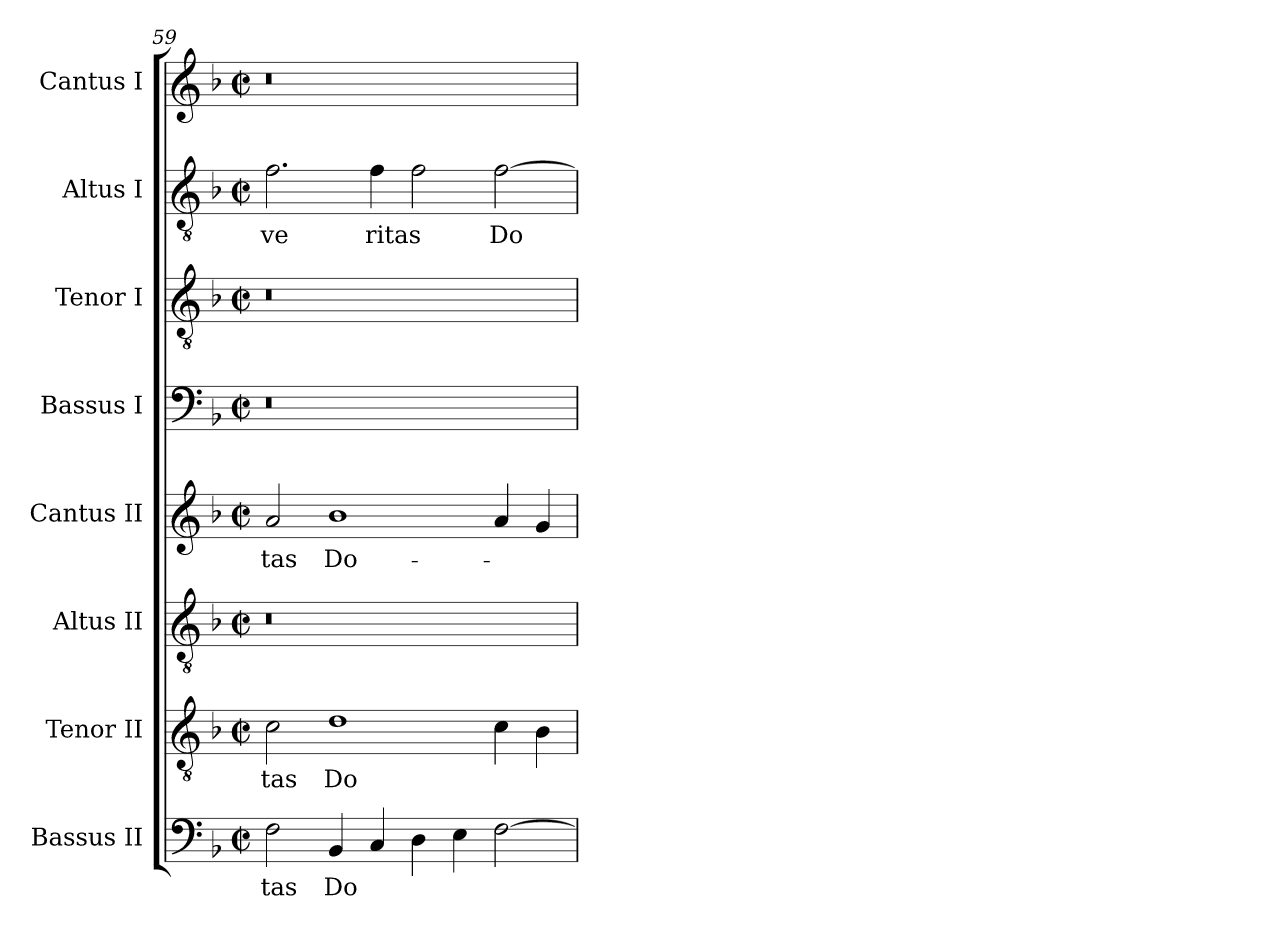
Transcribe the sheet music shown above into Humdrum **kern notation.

**kern	**text	**kern	**text	**kern	**kern	**text	**kern	**kern	**kern	**text	**kern
*part8	*part8	*part7	*part7	*part6	*part5	*part5	*part4	*part3	*part2	*part2	*part1
*staff8	*staff8	*staff7	*staff7	*staff6	*staff5	*staff5	*staff4	*staff3	*staff2	*staff2	*staff1
*I"Bassus II	*	*I"Tenor II	*	*I"Altus II	*I"Cantus II	*	*I"Bassus I	*I"Tenor I	*I"Altus I	*	*I"Cantus I
*clefF4	*	*clefGv2	*	*clefGv2	*clefG2	*	*clefF4	*clefGv2	*clefGv2	*	*clefG2
*k[b-]	*	*k[b-]	*	*k[b-]	*k[b-]	*	*k[b-]	*k[b-]	*k[b-]	*	*k[b-]
*F:	*	*F:	*	*F:	*F:	*	*F:	*F:	*F:	*	*F:
*M2/2	*	*M2/2	*	*M2/2	*M2/2	*	*M2/2	*M2/2	*M2/2	*	*M2/2
*met(c|)	*	*met(c|)	*	*met(c|)	*met(c|)	*	*met(c|)	*met(c|)	*met(c|)	*	*met(c|)
=59	=59	=59	=59	=59	=59	=59	=59	=59	=59	=59	=59
!	!LO:LY:b:cj	!	!LO:LY:b:cj	!	!	!LO:LY:b:cj	!	!	!	!LO:LY:b:cj	!
2F\	tas	2c\	tas	0r	2a/	-tas	0r	0r	2.f\	ve	0r
!	!LO:LY:b	!	!LO:LY:b:cj	!	!	!LO:LY:b:cj	!	!	!	!	!
4BB-/	Do	1d	Do	.	1b-	Do-	.	.	.	.	.
!	!	!	!	!	!	!	!	!	!	!LO:LY:b	!
4C/	.	.	.	.	.	.	.	.	4f\	ritas	.
4D\	.	.	.	.	.	.	.	.	2f\	.	.
4E\	.	.	.	.	.	.	.	.	.	.	.
!	!	!	!	!	!	!	!	!	!	!LO:LY:b	!
[>2F\	.	4c\	.	.	4a/	.	.	.	[>2f\	Do	.
.	.	4B-\	.	.	4g/	.	.	.	.	.	.
=	=	=	=	=	=	=	=	=	=	=	=
*-	*-	*-	*-	*-	*-	*-	*-	*-	*-	*-	*-
